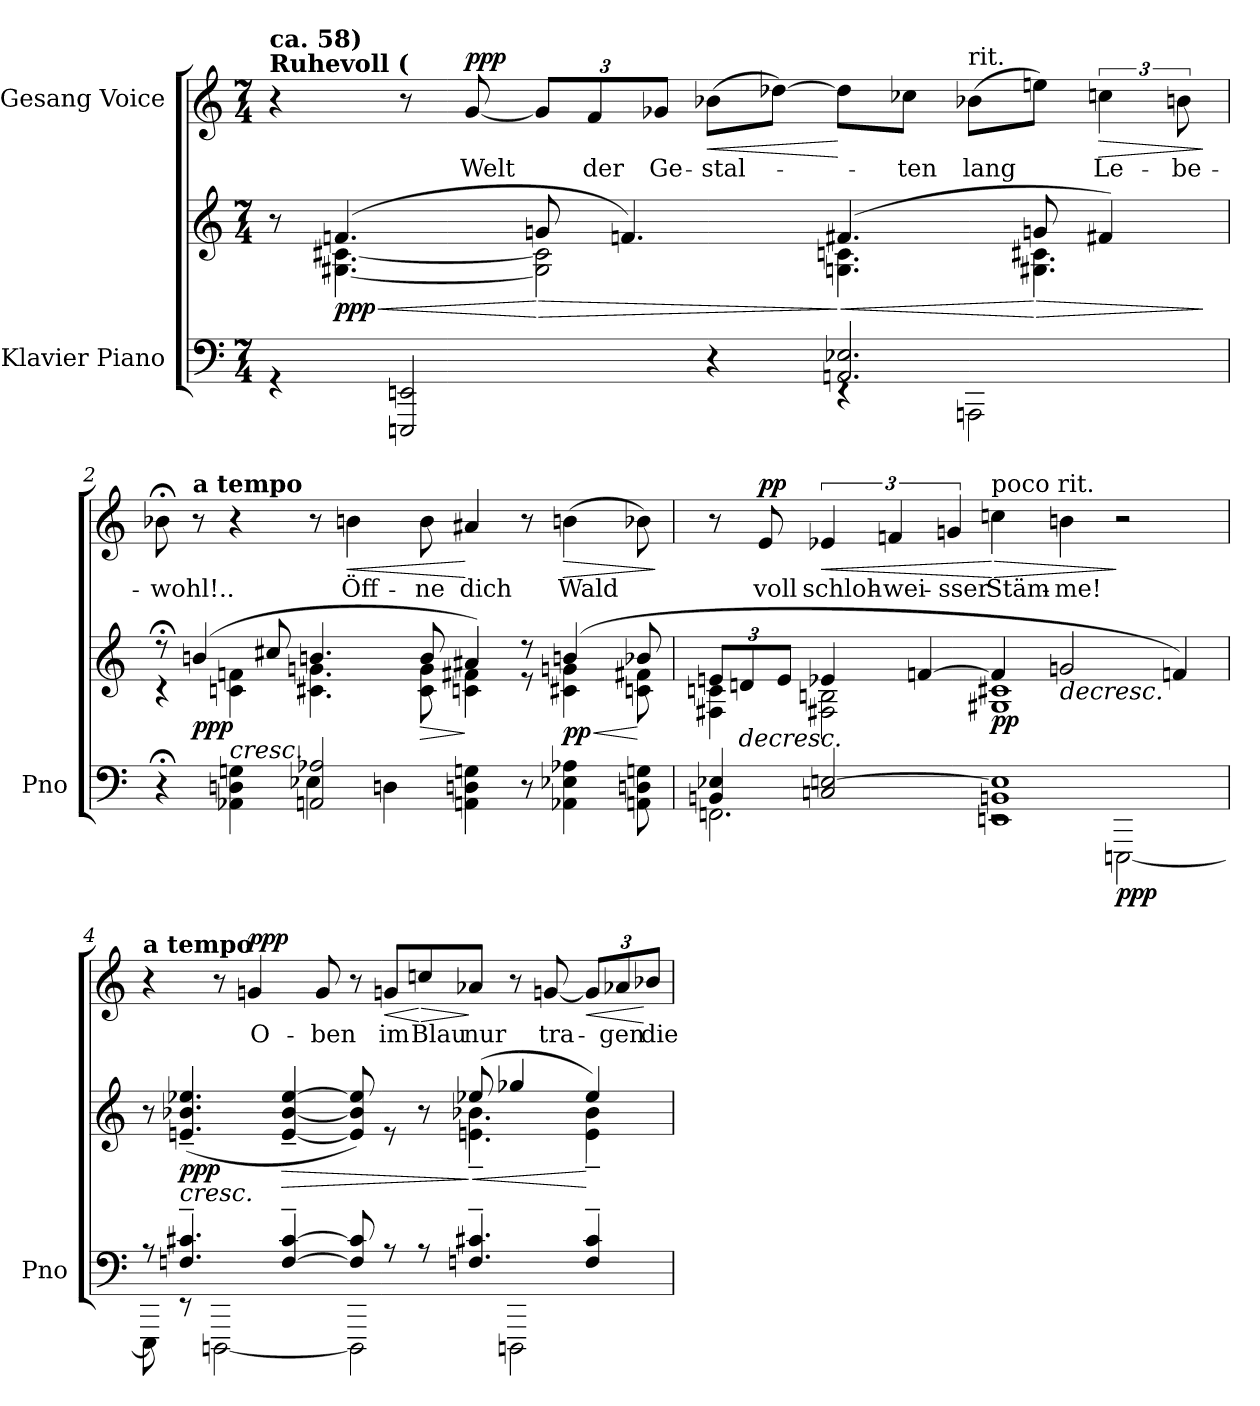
**kern	**kern	**dynam	**kern	**text	**dynam
*part2	*part2	*part2	*part1	*part1	*part1
*staff3	*staff2	*staff2/3	*staff1	*staff1	*staff1
*I"Klavier Piano	*	*	*I"Gesang Voice	*	*
*I'Pno	*	*	*	*	*
*clefF4	*clefG2	*	*clefG2	*	*
*k[]	*k[]	*	*k[]	*	*
*M7/4	*M7/4	*	*M7/4	*	*
=1	=1	=1	=1	=1	=1
*^	*^	*	*	*	*
!	!	!	!	!	!LO:TX:a:B:t=Ruhevoll (	!	!
!	!	!	!	!	!LO:TX:a:B:t=ca. 58)	!	!
4rGG	2.ryy	8r	8ryy	.	4r	.	.
!	!	!	!	!LO:HP:b	!	!	!
!	!	!	!	!LO:DY:n=1:b	!	!	!
.	.	(>4.fn/	[4.G#X\ [4.c#X\	< ppp	.	.	.
2EEEn/ 2EEn/	.	.	.	.	8r	.	.
!	!	!	!	!	!	!LO:LY:b	!LO:DY:a
.	.	.	.	.	[8g/	Welt	ppp
!	!	!	!	!LO:HP:n=1:b	!	!	!
*	*	*	*	*	*Xbrackettup	*	*
.	.	8gn/	2G#\] 2c#\]	[ >	12g/L]	.	.
!	!	!	!	!	!	!LO:LY:b	!
.	.	.	.	.	12f/	der	.
.	.	4.fn/)	.	.	.	.	.
!	!	!	!	!	!	!LO:LY:b	!
.	.	.	.	.	12g-X/J	Ge-	.
!	!	!	!	!	!	!LO:LY:b	!LO:HP:b
4r	4ryy	.	.	.	(>8b-X\L	-stal-	<
.	.	.	.	.	[8dd-X\J)	.	.
!	!	!	!	!LO:HP:n=1:b	!	!	!
2.AAn/ 2.E-X/	4rEE	(>4.f#X/	4.Gn\ 4.cn\	] <	8dd-\L]	.	[
!	!	!	!	!	!	!LO:LY:b	!
.	.	.	.	.	8cc-X\J	-ten	.
!	!	!	!	!	!LO:TX:a:t=rit.	!	!
!	!	!	!	!	!	!LO:LY:b	!
.	2AAAn\	.	.	.	(>8b-X\L	lang	.
!	!	!	!	!LO:HP:n=1:b	!	!	!
.	.	8gn/	4.G#X\ 4.c#X\	[ >	8een\J)	.	.
*	*	*	*	*	*brackettup	*	*
!	!	!	!	!	!	!LO:LY:b	!LO:HP:b
.	.	4f#X/)	.	.	6ccn\	Le-	>
!	!	!	!	!	!	!LO:LY:b	!
.	.	.	.	.	12bn\	-be-	.
*v	*v	*	*	*	*	*	*
*	*v	*v	*	*	*	*
.	.	]	.	.	]
!!LO:LB:g=z
=2	=2	=2	=2	=2	=2
*^	*^	*	*	*	*
*	*^	*	*	*	*	*	*
!	!	!	!	!	!	!	!LO:LY:b	!
4r;<	4ryy	4ryy	8r;<	4r	.	8b-X;<\	-wohl!..	.
!	!	!	!	!	!	!LO:TX:a:B:t=a tempo	!	!
!	!	!	!	!	!LO:DY:b	!	!	!
.	.	.	(>4bn/	.	ppp	8r	.	.
!	!	!	!	!	!LO:HP:b	!	!	!
4AA-X\ 4Dn\ 4Gn\	4ryy	4ryy	.	4cn\ 4fn\	<	4r	.	.
.	.	.	8cc#X/	.	.	.	.	.
2AAn/ 2A-X/	4E-X\	2ryy	4.bn/	4.c#X\ 4.gn\	.	8r	.	.
!	!	!	!	!	!	!	!LO:LY:b	!LO:HP:b
.	.	.	.	.	.	4bn\	Öff-	<
.	4Dn\	.	.	.	.	.	.	.
!	!	!	!	!	!LO:HP:b	!	!LO:LY:b	!
.	.	.	8b/	8c#\ 8g\	>	8b\	-ne	.
!	!	!	!	!	!	!	!LO:LY:b	!
4AAn\ 4Dn\ 4Gn\	4ryy	4ryy	4a#X/)	4cn\ 4f#X\	]	4a#X/	dich	[
8r	8ryy	2ryy	8r	8r	.	8r	.	.
!	!	!	!	!	!LO:HP:b	!	!LO:LY:b	!LO:HP:b
!	!	!	!	!	!LO:DY:n=1:b	!	!	!
4AA-X\ 4E-X\ 4A-X\	8ryy	.	(>4bn/	4c#X\ 4gn\	< pp	(>4bn\	Wald	>
.	4ryy	.	.	.	.	.	.	.
8AAn\ 8Dn\ 8Gn\	.	.	8b-X/	8cn\ 8f#X\	[	8b-X\)	.	.
*v	*v	*v	*	*	*	*	*	*
*	*v	*v	*	*	*	*
.	.	.	.	.	]
=3	=3	=3	=3	=3	=3
*^	*	*	*	*	*
*	*	*Xbrackettup	*	*	*	*
*	*	*^	*	*	*	*
4BBn/ 4E-X/	2.FFn\	12en/L	4F#X\ 4cn\	.	8r	.	.
!	!	!	!	!LO:HP:b	!	!	!
.	.	12dn/	.	>	.	.	.
!	!	!	!	!	!	!LO:LY:b	!LO:DY:a
.	.	.	.	.	8e/	voll	pp
.	.	12e/J	.	.	.	.	.
!	!	!	!	!	!	!LO:LY:b	!LO:HP:b
2Cn/ [2En/	.	4e-X/	2F#X\ 2Bn\	.	6e-X/	schloh-	<
!	!	!	!	!	!	!LO:LY:b	!
.	.	.	.	.	6fn/	-wei-	.
.	.	[4fn/	.	[	.	.	.
!	!	!	!	!	!	!LO:LY:b	!
.	.	.	.	.	6gn/	-sser	.
!	!	!	!	!	!LO:TX:a:t=poco rit.	!	!
!	!	!	!	!LO:DY:b	!	!LO:LY:b	!LO:HP:n=1:b
1EEn 1BBn 1En]	2rEE	4f/]	1G#X 1c#X	pp	4ccn\	Stäm-	[ >
!	!	!	!	!LO:HP:b	!	!LO:LY:b	!
.	.	2gn/	.	>	4bn\	-me!	.
!	!	!	!	!LO:DY:b=2	!	!	!
.	[2EEEn\	.	.	ppp	2r	.	]
.	.	4fn/)	.	.	.	.	.
*v	*v	*	*	*	*	*	*
*	*v	*v	*	*	*	*
.	.	]	.	.	.
!!LO:LB:g=z
=4	=4	=4	=4	=4	=4
*^	*^	*	*	*	*
!	!	!	!	!	!LO:TX:a:B:t=a tempo	!	!
8r	8EEE\]	8r	2.ryy	.	4r	.	.
!	!	!	!	!LO:HP:b	!	!	!
!	!	!	!	!LO:DY:n=1:b	!	!	!
4.Fn/~ 4.c#X/~	8rEE	(<4.en/~ 4.b-X/~ 4.ee-X/~	.	< ppp	.	.	.
.	[2DDDn\	.	.	.	8r	.	.
!	!	!	!	!	!	!LO:LY:b	!LO:DY:a
.	.	.	.	.	4gn/	O-	ppp
!	!	!	!	!LO:HP:n=1:b	!	!	!
[4F/~ [4c#/~	.	[4e/~ [4b-/~ [4ee-/~	.	] >	.	.	.
!	!	!	!	!	!	!LO:LY:b	!
.	.	.	.	.	8g/	-ben	.
8F/] 8c#/]	2DDD\]	8e/] 8b-/] 8ee-/])	4ryy	.	8r	.	.
!	!	!	!	!	!	!LO:LY:b	!LO:HP:b
8r	.	8re	.	[	8gn/L	im	<
!	!	!	!	!	!	!LO:LY:b	!LO:HP:n=1:b
8r	.	8r	8ryy	.	8ccn/	Blau	[ >
!	!	!	!	!LO:HP:n=1:b	!	!LO:LY:b	!
4.Fn/~ 4.c#X/~	.	(>8ee-X/	4.en\~ 4.b-X\~	] <	8a-X/J	nur	]
.	2DDDn\	4gg-X/	.	.	8r	.	.
!	!	!	!	!	!	!LO:LY:b	!
.	.	.	.	.	[8gn/	tra-	.
*	*	*	*	*	*Xbrackettup	*	*
!	!	!	!	!	!	!	!LO:HP:b
4F/~ 4c#/~	.	4ee-/)	4e\~ 4b-\~	[	12g/L]	.	<
!	!	!	!	!	!	!LO:LY:b	!
.	.	.	.	.	12a-X/	-gen	.
!	!	!	!	!	!	!LO:LY:b	!
.	.	.	.	.	12b-X/J	die	[
*v	*v	*	*	*	*	*	*
*	*v	*v	*	*	*	*
=	=	=	=	=	=
*-	*-	*-	*-	*-	*-
